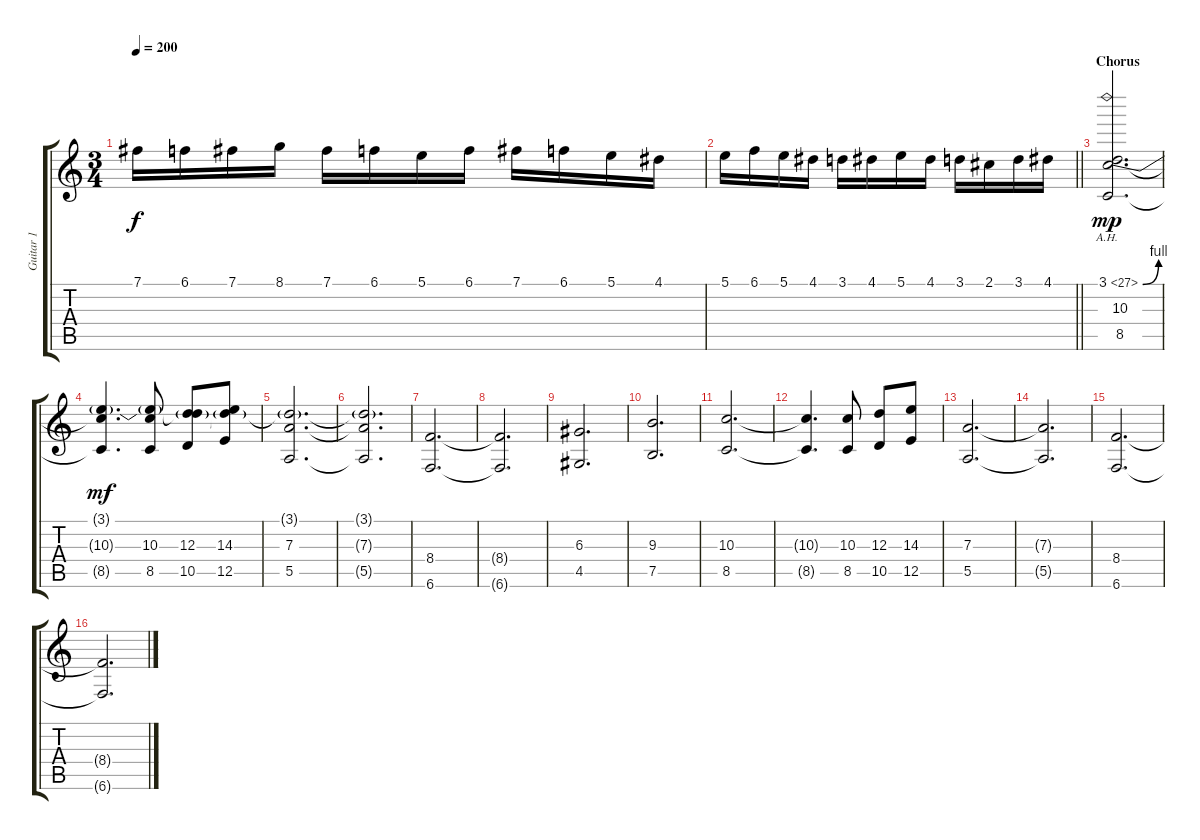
\track ("Guitar 1" "Guitar 1") {instrument distortionguitar}
\staff {score tabs}
\tuning (B3 Gb3 D3 A2 E2 B1) {hide}
\ts (3 4)
\tempo 200
\clef g2
\ks c
7.1.16{dy f} 6.1.16 7.1.16 8.1.16 7.1.16 6.1.16 5.1.16 6.1.16 7.1.16 6.1.16 5.1.16 4.1.16 |
\barLineRight lightlight
5.1.16 6.1.16 5.1.16 4.1.16 3.1.16 4.1.16 5.1.16 4.1.16 3.1.16 2.1.16 3.1.16 4.1.16 |
\section ("" "Chorus")
(3.1{be (bend 0 0 60 4) ah 24} 10.3 8.5).2{d dy mp balance 0} |
(3.1{t} 10.3{t} 8.5{t}).4{d dy mf balance 0} (3.1{t} 10.3 8.5).8 (3.1{t} 12.3 10.5).8 (3.1{t} 14.3 12.5).8 |
(3.1{t} 7.3 5.5).2{d} |
(3.1{t} 7.3{t} 5.5{t}).2{d} |
(8.4 6.6).2{d} |
(8.4{t} 6.6{t}).2{d} |
(6.3 4.5).2{d} |
(9.3 7.5).2{d} |
(10.3 8.5).2{d balance 0} |
(10.3{t} 8.5{t}).4{d} (10.3 8.5).8 (12.3 10.5).8 (14.3 12.5).8 |
(7.3 5.5).2{d} |
(7.3{t} 5.5{t}).2{d} |
(8.4 6.6).2{d} |
(8.4{t} 6.6{t}).2{d}
